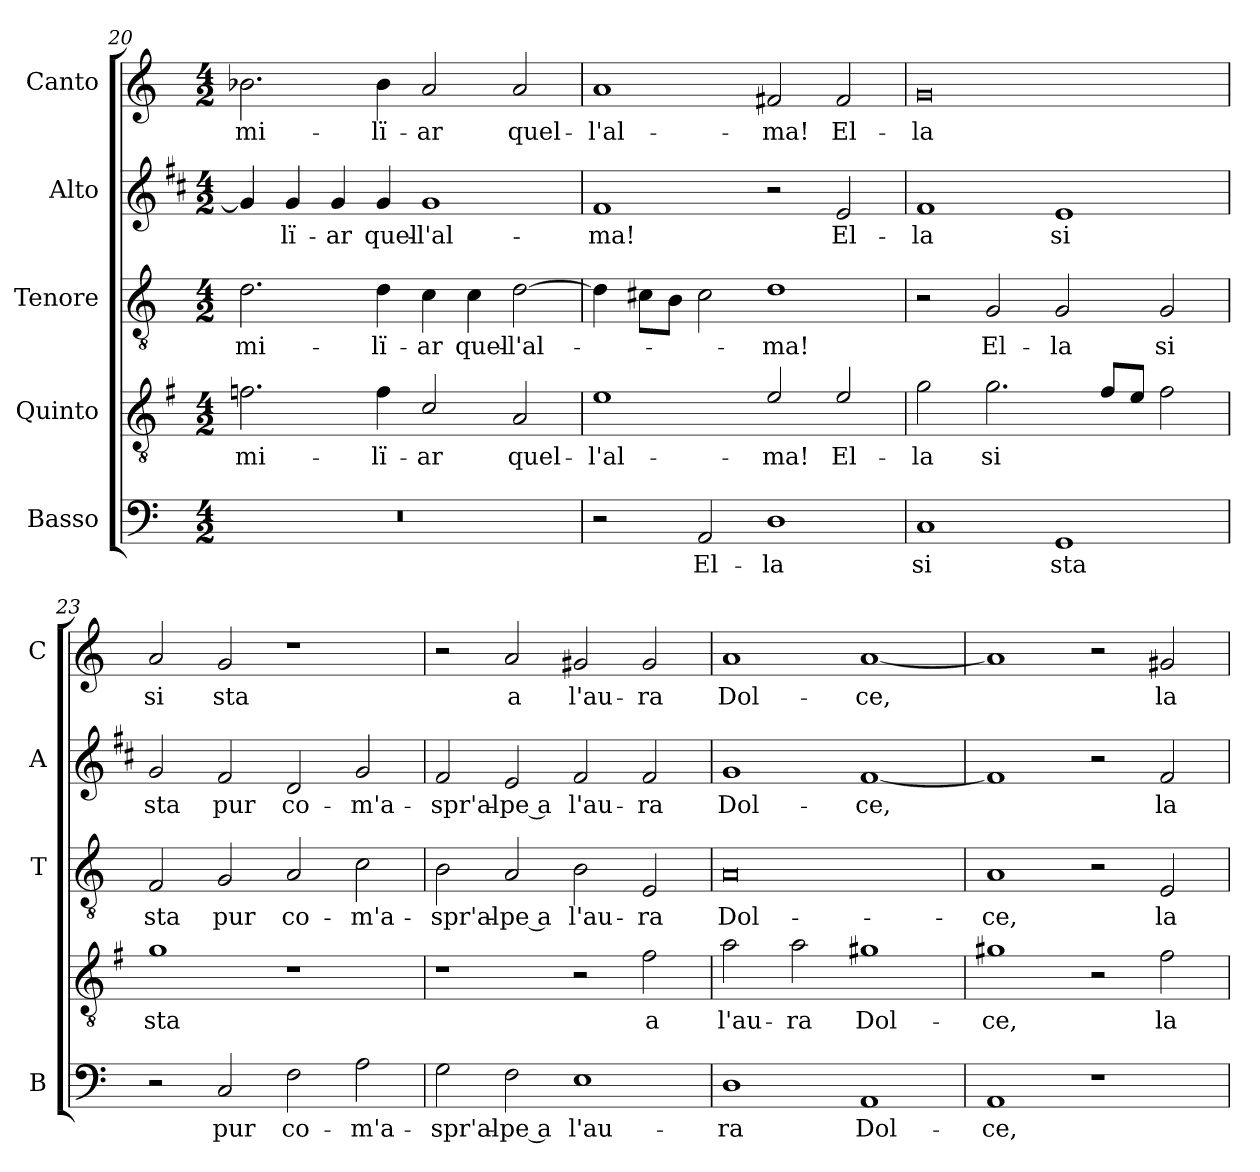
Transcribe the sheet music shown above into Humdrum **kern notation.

**kern	**text	**kern	**text	**kern	**text	**kern	**text	**kern	**text
*part5	*part5	*part4	*part4	*part3	*part3	*part2	*part2	*part1	*part1
*staff5	*staff5	*staff4	*staff4	*staff3	*staff3	*staff2	*staff2	*staff1	*staff1
*I"Basso	*	*I"Quinto	*	*I"Tenore	*	*I"Alto	*	*I"Canto	*
*I'B	*	*	*	*I'T	*	*I'A	*	*I'C	*
!!LO:LB:g=z
*clefF4	*	*clefGv2	*	*clefGv2	*	*clefG2	*	*clefG2	*
*	*	*ITrd4c7	*	*	*	*ITrd1c2	*	*	*
*k[]	*	*k[]	*	*k[]	*	*k[]	*	*k[]	*
*C:	*	*C:	*	*C:	*	*C:	*	*C:	*
*M4/2	*	*M4/2	*	*M4/2	*	*M4/2	*	*M4/2	*
=20	=20	=20	=20	=20	=20	=20	=20	=20	=20
!	!	!	!LO:LY:b	!	!LO:LY:b	!	!	!	!LO:LY:b
0r	.	2.B-X\	-mi-	2.d\	-mi-	4f/]	.	2.b-X\	-mi-
!	!	!	!	!	!	!	!LO:LY:b	!	!
.	.	.	.	.	.	4f/	-lï-	.	.
!	!	!	!	!	!	!	!LO:LY:b	!	!
.	.	.	.	.	.	4f/	-ar	.	.
!	!	!	!LO:LY:b	!	!LO:LY:b	!	!LO:LY:b	!	!LO:LY:b
.	.	4B-\	-lï-	4d\	-lï-	4f/	quel-	4b-\	-lï-
!	!	!	!LO:LY:b	!	!LO:LY:b	!	!LO:LY:b	!	!LO:LY:b
.	.	2F/	-ar	4c\	-ar	1f	-l'al-	2a/	-ar
!	!	!	!	!	!LO:LY:b	!	!	!	!
.	.	.	.	4c\	quel-	.	.	.	.
!	!	!	!LO:LY:b	!	!LO:LY:b	!	!	!	!LO:LY:b
.	.	2D/	quel-	[2d\	-l'al-	.	.	2a/	quel-
=21	=21	=21	=21	=21	=21	=21	=21	=21	=21
!	!	!	!LO:LY:b	!	!	!	!LO:LY:b	!	!LO:LY:b
2r	.	1A	-l'al-	4d\]	.	1e	-ma!	1a	-l'al-
.	.	.	.	8c#X\L	.	.	.	.	.
.	.	.	.	8B\J	.	.	.	.	.
!	!LO:LY:b	!	!	!	!	!	!	!	!
2AA/	El-	.	.	2c#\	.	.	.	.	.
!	!LO:LY:b	!	!LO:LY:b	!	!LO:LY:b	!	!	!	!LO:LY:b
1D	-la	2A/	-ma!	1d	-ma!	2r	.	2f#X/	-ma!
!	!	!	!LO:LY:b	!	!	!	!LO:LY:b	!	!LO:LY:b
.	.	2A/	El-	.	.	2d/	El-	2f#/	El-
=22	=22	=22	=22	=22	=22	=22	=22	=22	=22
!	!LO:LY:b	!	!LO:LY:b	!	!	!	!LO:LY:b	!	!LO:LY:b
1C	si	2c\	-la	2r	.	1e	-la	0g	-la
!	!	!	!LO:LY:b	!	!LO:LY:b	!	!	!	!
.	.	2.c\	si	2G/	El-	.	.	.	.
!	!LO:LY:b	!	!	!	!LO:LY:b	!	!LO:LY:b	!	!
1GG	sta	.	.	2G/	-la	1d	si	.	.
.	.	8B/L	.	.	.	.	.	.	.
.	.	8A/J	.	.	.	.	.	.	.
!	!	!	!	!	!LO:LY:b	!	!	!	!
.	.	2B\	.	2G/	si	.	.	.	.
=23	=23	=23	=23	=23	=23	=23	=23	=23	=23
!	!	!	!LO:LY:b	!	!LO:LY:b	!	!LO:LY:b	!	!LO:LY:b
2r	.	1c	sta	2F/	sta	2f/	sta	2a/	si
!	!LO:LY:b	!	!	!	!LO:LY:b	!	!LO:LY:b	!	!LO:LY:b
2C/	pur	.	.	2G/	pur	2e/	pur	2g/	sta
!	!LO:LY:b	!	!	!	!LO:LY:b	!	!LO:LY:b	!	!
2F\	co-	1r	.	2A/	co-	2c/	co-	1r	.
!	!LO:LY:b	!	!	!	!LO:LY:b	!	!LO:LY:b	!	!
2A\	-m'a-	.	.	2c\	-m'a-	2f/	-m'a-	.	.
=24	=24	=24	=24	=24	=24	=24	=24	=24	=24
!	!LO:LY:b	!	!	!	!LO:LY:b	!	!LO:LY:b	!	!
2G\	-spr'al-	1r	.	2B\	-spr'al-	2e/	-spr'al-	2r	.
!	!LO:LY:b	!	!	!	!LO:LY:b	!	!LO:LY:b	!	!LO:LY:b
2F\	-pe a	.	.	2A/	-pe a	2d/	-pe a	2a/	a
!	!LO:LY:b	!	!	!	!LO:LY:b	!	!LO:LY:b	!	!LO:LY:b
1E	l'au-	2r	.	2B\	l'au-	2e/	l'au-	2g#X/	l'au-
!	!	!	!LO:LY:b	!	!LO:LY:b	!	!LO:LY:b	!	!LO:LY:b
.	.	2B\	a	2E/	-ra	2e/	-ra	2g#/	-ra
!!LO:PB:g=z
=25	=25	=25	=25	=25	=25	=25	=25	=25	=25
!	!LO:LY:b	!	!LO:LY:b	!	!LO:LY:b	!	!LO:LY:b	!	!LO:LY:b
1D	-ra	2d\	l'au-	0A	Dol-	1f	Dol-	1a	Dol-
!	!	!	!LO:LY:b	!	!	!	!	!	!
.	.	2d\	-ra	.	.	.	.	.	.
!	!LO:LY:b	!	!LO:LY:b	!	!	!	!LO:LY:b	!	!LO:LY:b
1AA	Dol-	1c#X	Dol-	.	.	[1e	-ce,	[1a	-ce,
=26	=26	=26	=26	=26	=26	=26	=26	=26	=26
!	!LO:LY:b	!	!LO:LY:b	!	!LO:LY:b	!	!	!	!
1AA	-ce,	1c#X	-ce,	1A	-ce,	1e]	.	1a]	.
1r	.	2r	.	2r	.	2r	.	2r	.
!	!	!	!LO:LY:b	!	!LO:LY:b	!	!LO:LY:b	!	!LO:LY:b
.	.	2B\	la	2E/	la	2e/	la	2g#X/	la
=	=	=	=	=	=	=	=	=	=
*-	*-	*-	*-	*-	*-	*-	*-	*-	*-
